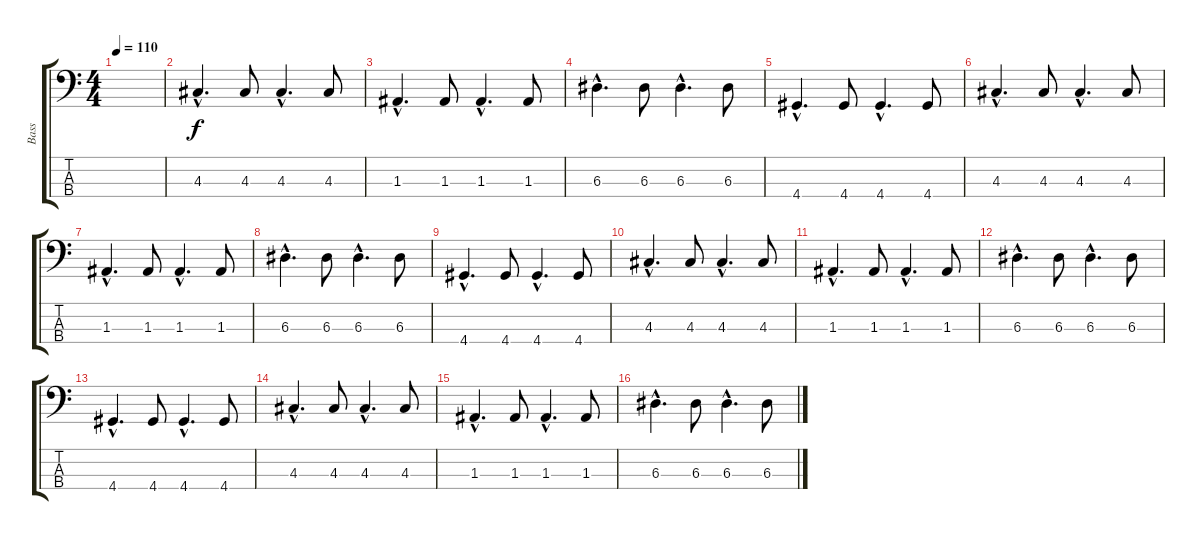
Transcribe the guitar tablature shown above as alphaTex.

\track ("Bass" "Bass") {instrument electricbassfinger}
\staff {score tabs}
\tuning (G2 D2 A1 E1) {hide}
\ts (4 4)
\tempo 110
\clef f4
\ks c
|
4.3{hac}.4{d} 4.3.8 4.3{hac}.4{d} 4.3.8 |
1.3{hac}.4{d} 1.3.8 1.3{hac}.4{d} 1.3.8 |
6.3{hac}.4{d} 6.3.8 6.3{hac}.4{d} 6.3.8 |
4.4{hac}.4{d} 4.4.8 4.4{hac}.4{d} 4.4.8 |
4.3{hac}.4{d} 4.3.8 4.3{hac}.4{d} 4.3.8 |
1.3{hac}.4{d} 1.3.8 1.3{hac}.4{d} 1.3.8 |
6.3{hac}.4{d} 6.3.8 6.3{hac}.4{d} 6.3.8 |
4.4{hac}.4{d} 4.4.8 4.4{hac}.4{d} 4.4.8 |
4.3{hac}.4{d} 4.3.8 4.3{hac}.4{d} 4.3.8 |
1.3{hac}.4{d} 1.3.8 1.3{hac}.4{d} 1.3.8 |
6.3{hac}.4{d} 6.3.8 6.3{hac}.4{d} 6.3.8 |
4.4{hac}.4{d} 4.4.8 4.4{hac}.4{d} 4.4.8 |
4.3{hac}.4{d} 4.3.8 4.3{hac}.4{d} 4.3.8 |
1.3{hac}.4{d} 1.3.8 1.3{hac}.4{d} 1.3.8 |
6.3{hac}.4{d} 6.3.8 6.3{hac}.4{d} 6.3.8
